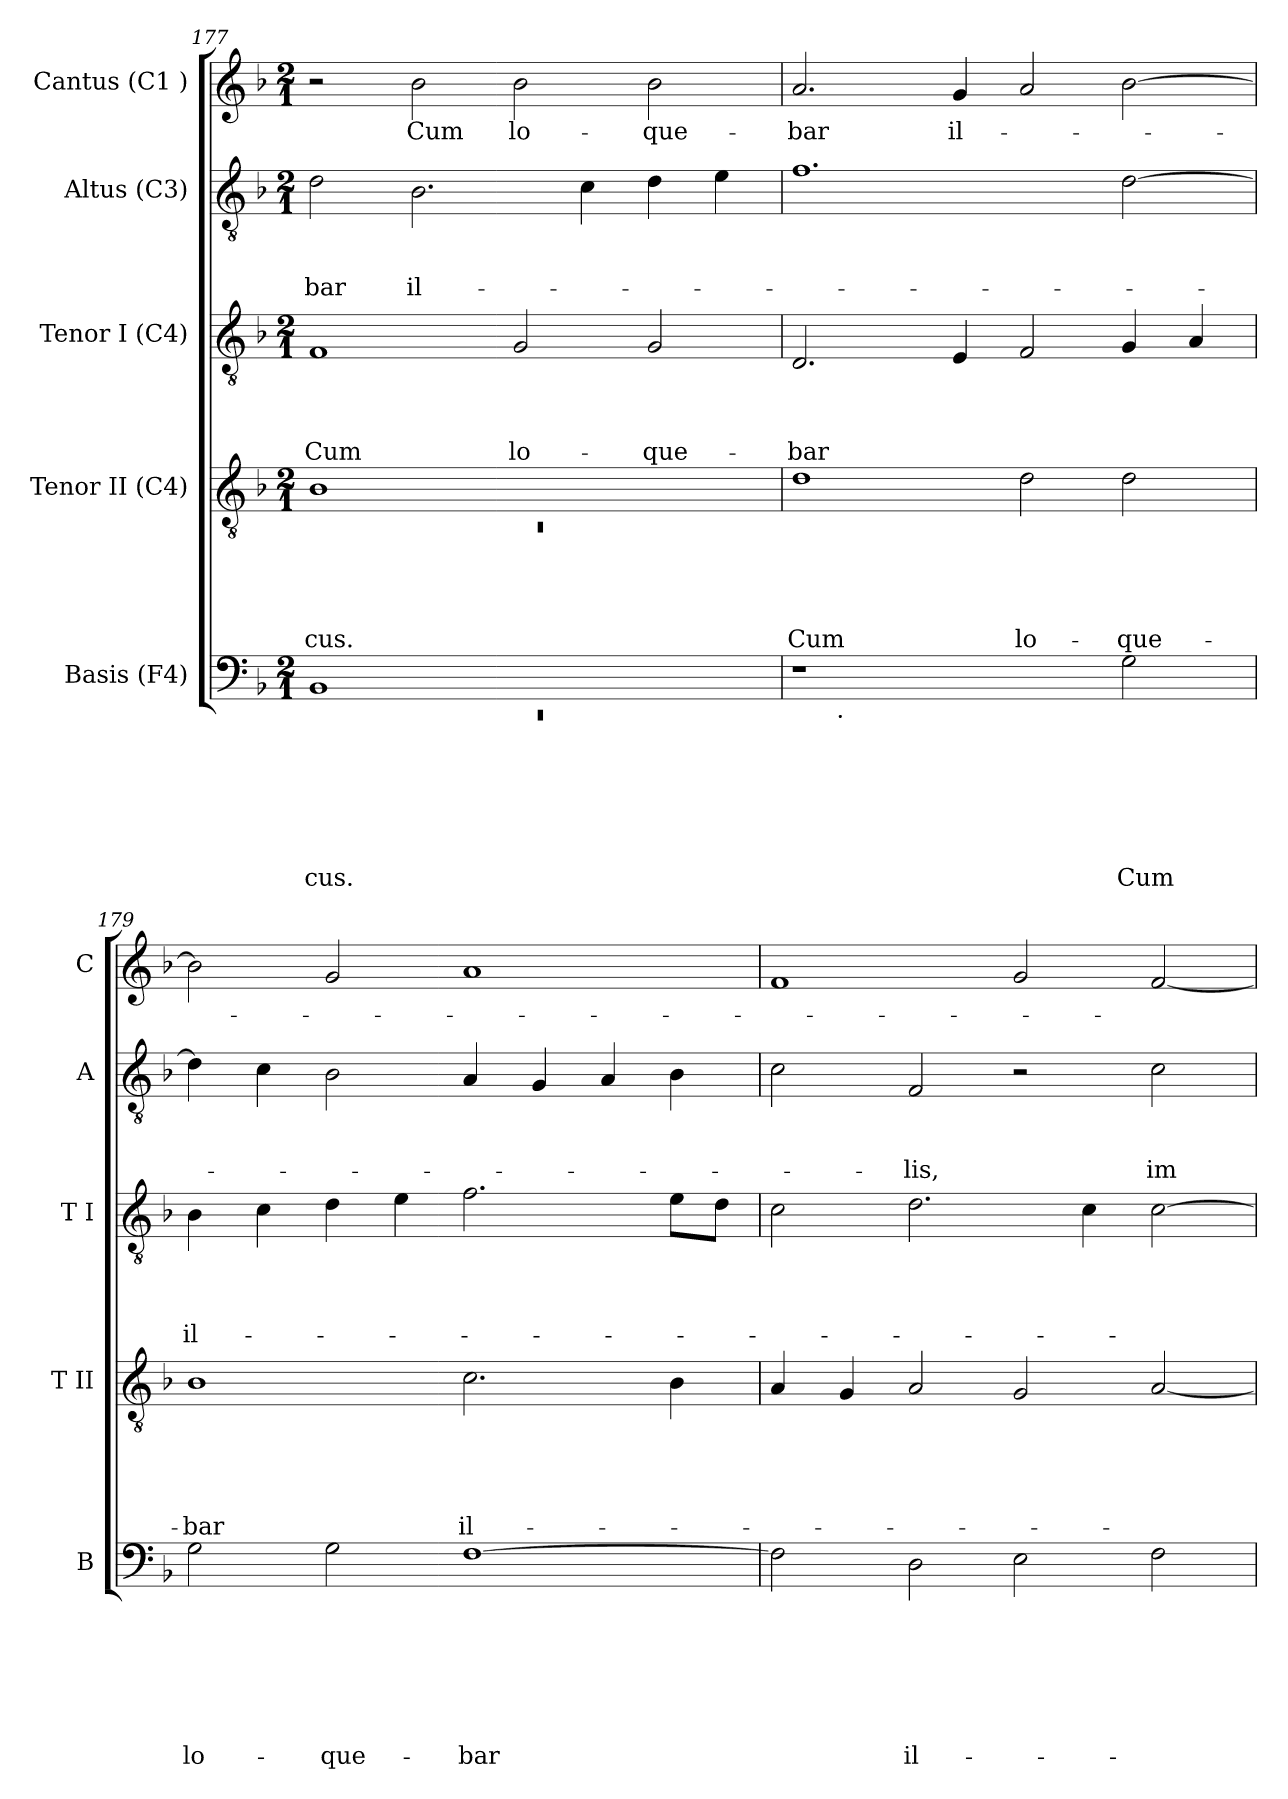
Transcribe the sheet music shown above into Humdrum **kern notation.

**kern	**text	**text	**text	**text	**text	**text	**text	**kern	**text	**text	**text	**text	**text	**kern	**text	**text	**text	**text	**kern	**text	**text	**text	**kern	**text
*part5	*part5	*part5	*part5	*part5	*part5	*part5	*part5	*part4	*part4	*part4	*part4	*part4	*part4	*part3	*part3	*part3	*part3	*part3	*part2	*part2	*part2	*part2	*part1	*part1
*staff5	*staff5	*staff5	*staff5	*staff5	*staff5	*staff5	*staff5	*staff4	*staff4	*staff4	*staff4	*staff4	*staff4	*staff3	*staff3	*staff3	*staff3	*staff3	*staff2	*staff2	*staff2	*staff2	*staff1	*staff1
*I"Basis (F4)	*	*	*	*	*	*	*	*I"Tenor II (C4)	*	*	*	*	*	*I"Tenor I (C4)	*	*	*	*	*I"Altus (C3)	*	*	*	*I"Cantus (C1 )	*
*I'B	*	*	*	*	*	*	*	*I'T II	*	*	*	*	*	*I'T I	*	*	*	*	*I'A	*	*	*	*I'C	*
!!LO:LB:g=z
*clefF4	*	*	*	*	*	*	*	*clefGv2	*	*	*	*	*	*clefGv2	*	*	*	*	*clefGv2	*	*	*	*clefG2	*
*k[b-]	*	*	*	*	*	*	*	*k[b-]	*	*	*	*	*	*k[b-]	*	*	*	*	*k[b-]	*	*	*	*k[b-]	*
*F:	*	*	*	*	*	*	*	*F:	*	*	*	*	*	*F:	*	*	*	*	*F:	*	*	*	*F:	*
*M2/1	*	*	*	*	*	*	*	*M2/1	*	*	*	*	*	*M2/1	*	*	*	*	*M2/1	*	*	*	*M2/1	*
=177	=177	=177	=177	=177	=177	=177	=177	=177	=177	=177	=177	=177	=177	=177	=177	=177	=177	=177	=177	=177	=177	=177	=177	=177
*^	*	*	*	*	*	*	*	*^	*	*	*	*	*	*	*	*	*	*	*	*	*	*	*	*
!	!LO:N:vis=1	!	!	!	!	!	!	!LO:LY:b	!	!LO:N:vis=1	!	!	!	!	!LO:LY:b	!	!	!	!	!LO:LY:b	!	!	!	!LO:LY:b	!	!
1BB-	0rEE	.	.	.	.	.	.	-cus.	1B-	0rC	.	.	.	.	-cus.	1F	.	.	.	Cum	2d\	.	.	-bar	2r	.
!	!	!	!	!	!	!	!	!	!	!	!	!	!	!	!	!	!	!	!	!	!	!	!	!LO:LY:b	!	!LO:LY:b
.	.	.	.	.	.	.	.	.	.	.	.	.	.	.	.	.	.	.	.	.	2.B-\	.	.	il-	2b-\	Cum
!	!	!	!	!	!	!	!	!	!	!	!	!	!	!	!	!	!	!	!	!LO:LY:b	!	!	!	!	!	!LO:LY:b
1ryy	.	.	.	.	.	.	.	.	1ryy	.	.	.	.	.	.	2G/	.	.	.	lo-	.	.	.	.	2b-\	lo-
.	.	.	.	.	.	.	.	.	.	.	.	.	.	.	.	.	.	.	.	.	4c\	.	.	.	.	.
!	!	!	!	!	!	!	!	!	!	!	!	!	!	!	!	!	!	!	!	!LO:LY:b	!	!	!	!	!	!LO:LY:b
.	.	.	.	.	.	.	.	.	.	.	.	.	.	.	.	2G/	.	.	.	-que-	4d\	.	.	.	2b-\	-que-
.	.	.	.	.	.	.	.	.	.	.	.	.	.	.	.	.	.	.	.	.	4e\	.	.	.	.	.
*	*	*	*	*	*	*	*	*	*v	*v	*	*	*	*	*	*	*	*	*	*	*	*	*	*	*	*
=178	=178	=178	=178	=178	=178	=178	=178	=178	=178	=178	=178	=178	=178	=178	=178	=178	=178	=178	=178	=178	=178	=178	=178	=178	=178
!	!	!	!	!	!	!	!	!	!	!	!	!	!	!LO:LY:b	!	!	!	!	!LO:LY:b	!	!	!	!	!	!LO:LY:b
1r	8ryy	.	.	.	.	.	.	.	1d	.	.	.	.	Cum	2.D/	.	.	.	-bar	1.f	.	.	.	2.a/	-bar
!	!LO:TX:b:t=.	!	!	!	!	!	!	!	!	!	!	!	!	!	!	!	!	!	!	!	!	!	!	!	!
.	1...ryy	.	.	.	.	.	.	.	.	.	.	.	.	.	.	.	.	.	.	.	.	.	.	.	.
!	!	!	!	!	!	!	!	!	!	!	!	!	!	!	!	!	!	!	!	!	!	!	!	!	!LO:LY:b
.	.	.	.	.	.	.	.	.	.	.	.	.	.	.	4E/	.	.	.	.	.	.	.	.	4g/	il-
!	!	!	!	!	!	!	!	!	!	!	!	!	!	!LO:LY:b	!	!	!	!	!	!	!	!	!	!	!
2ryy	.	.	.	.	.	.	.	.	2d\	.	.	.	.	lo-	2F/	.	.	.	.	.	.	.	.	2a/	.
!	!	!	!	!	!	!	!	!LO:LY:b	!	!	!	!	!	!LO:LY:b	!	!	!	!	!	!	!	!	!	!	!
2G\	.	.	.	.	.	.	.	Cum	2d\	.	.	.	.	-que-	4G/	.	.	.	.	[>2d\	.	.	.	[>2b-\	.
.	.	.	.	.	.	.	.	.	.	.	.	.	.	.	4A/	.	.	.	.	.	.	.	.	.	.
=179	=179	=179	=179	=179	=179	=179	=179	=179	=179	=179	=179	=179	=179	=179	=179	=179	=179	=179	=179	=179	=179	=179	=179	=179	=179
!	!	!	!	!	!	!	!	!LO:LY:b	!	!	!	!	!	!LO:LY:b	!	!	!	!	!LO:LY:b	!	!	!	!	!	!
*v	*v	*	*	*	*	*	*	*	*	*	*	*	*	*	*	*	*	*	*	*	*	*	*	*	*
2G\	.	.	.	.	.	.	lo-	1B-	.	.	.	.	-bar	4B-\	.	.	.	il-	4d\]	.	.	.	2b-\]	.
.	.	.	.	.	.	.	.	.	.	.	.	.	.	4c\	.	.	.	.	4c\	.	.	.	.	.
!	!	!	!	!	!	!	!LO:LY:b	!	!	!	!	!	!	!	!	!	!	!	!	!	!	!	!	!
2G\	.	.	.	.	.	.	-que-	.	.	.	.	.	.	4d\	.	.	.	.	2B-\	.	.	.	2g/	.
.	.	.	.	.	.	.	.	.	.	.	.	.	.	4e\	.	.	.	.	.	.	.	.	.	.
!	!	!	!	!	!	!	!LO:LY:b	!	!	!	!	!	!LO:LY:b	!	!	!	!	!	!	!	!	!	!	!
[>1F	.	.	.	.	.	.	-bar	2.c\	.	.	.	.	il-	2.f\	.	.	.	.	4A/	.	.	.	1a	.
.	.	.	.	.	.	.	.	.	.	.	.	.	.	.	.	.	.	.	4G/	.	.	.	.	.
.	.	.	.	.	.	.	.	.	.	.	.	.	.	.	.	.	.	.	4A/	.	.	.	.	.
.	.	.	.	.	.	.	.	4B-\	.	.	.	.	.	8e\L	.	.	.	.	4B-\	.	.	.	.	.
.	.	.	.	.	.	.	.	.	.	.	.	.	.	8d\J	.	.	.	.	.	.	.	.	.	.
=180	=180	=180	=180	=180	=180	=180	=180	=180	=180	=180	=180	=180	=180	=180	=180	=180	=180	=180	=180	=180	=180	=180	=180	=180
2F\]	.	.	.	.	.	.	.	4A/	.	.	.	.	.	2c\	.	.	.	.	2c\	.	.	.	1f	.
.	.	.	.	.	.	.	.	4G/	.	.	.	.	.	.	.	.	.	.	.	.	.	.	.	.
!	!	!	!	!	!	!	!LO:LY:b	!	!	!	!	!	!	!	!	!	!	!	!	!	!	!LO:LY:b	!	!
2D\	.	.	.	.	.	.	il-	2A/	.	.	.	.	.	2.d\	.	.	.	.	2F/	.	.	-lis,	.	.
2E\	.	.	.	.	.	.	.	2G/	.	.	.	.	.	.	.	.	.	.	2r	.	.	.	2g/	.
.	.	.	.	.	.	.	.	.	.	.	.	.	.	4c\	.	.	.	.	.	.	.	.	.	.
!	!	!	!	!	!	!	!	!	!	!	!	!	!	!	!	!	!	!	!	!	!	!LO:LY:b	!	!
2F\	.	.	.	.	.	.	.	[<2A/	.	.	.	.	.	[>2c\	.	.	.	.	2c\	.	.	im-	[<2f/	.
=	=	=	=	=	=	=	=	=	=	=	=	=	=	=	=	=	=	=	=	=	=	=	=	=
*-	*-	*-	*-	*-	*-	*-	*-	*-	*-	*-	*-	*-	*-	*-	*-	*-	*-	*-	*-	*-	*-	*-	*-	*-
